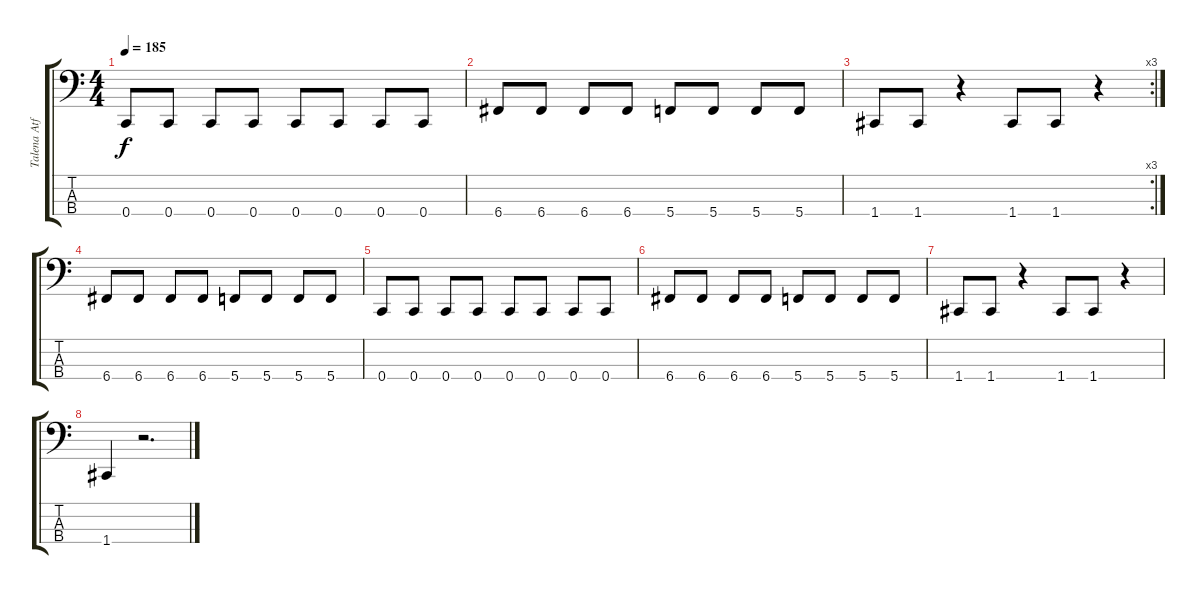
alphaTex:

\track ("Talena Atfield - Bass" "Talena Atf") {instrument electricbasspick}
\staff {score tabs}
\tuning (F2 C2 G1 C1) {hide}
\ts (4 4)
\tempo 185
\clef f4
\ks c
0.4.8{dy f} 0.4.8 0.4.8 0.4.8 0.4.8 0.4.8 0.4.8 0.4.8 |
6.4.8 6.4.8 6.4.8 6.4.8 5.4.8 5.4.8 5.4.8 5.4.8 |
\rc 3
1.4.8 1.4.8 r.4 1.4.8 1.4.8 r.4 |
6.4.8 6.4.8 6.4.8 6.4.8 5.4.8 5.4.8 5.4.8 5.4.8 |
0.4.8 0.4.8 0.4.8 0.4.8 0.4.8 0.4.8 0.4.8 0.4.8 |
6.4.8 6.4.8 6.4.8 6.4.8 5.4.8 5.4.8 5.4.8 5.4.8 |
1.4.8 1.4.8 r.4 1.4.8 1.4.8 r.4 |
1.4.4 r.2{d}
